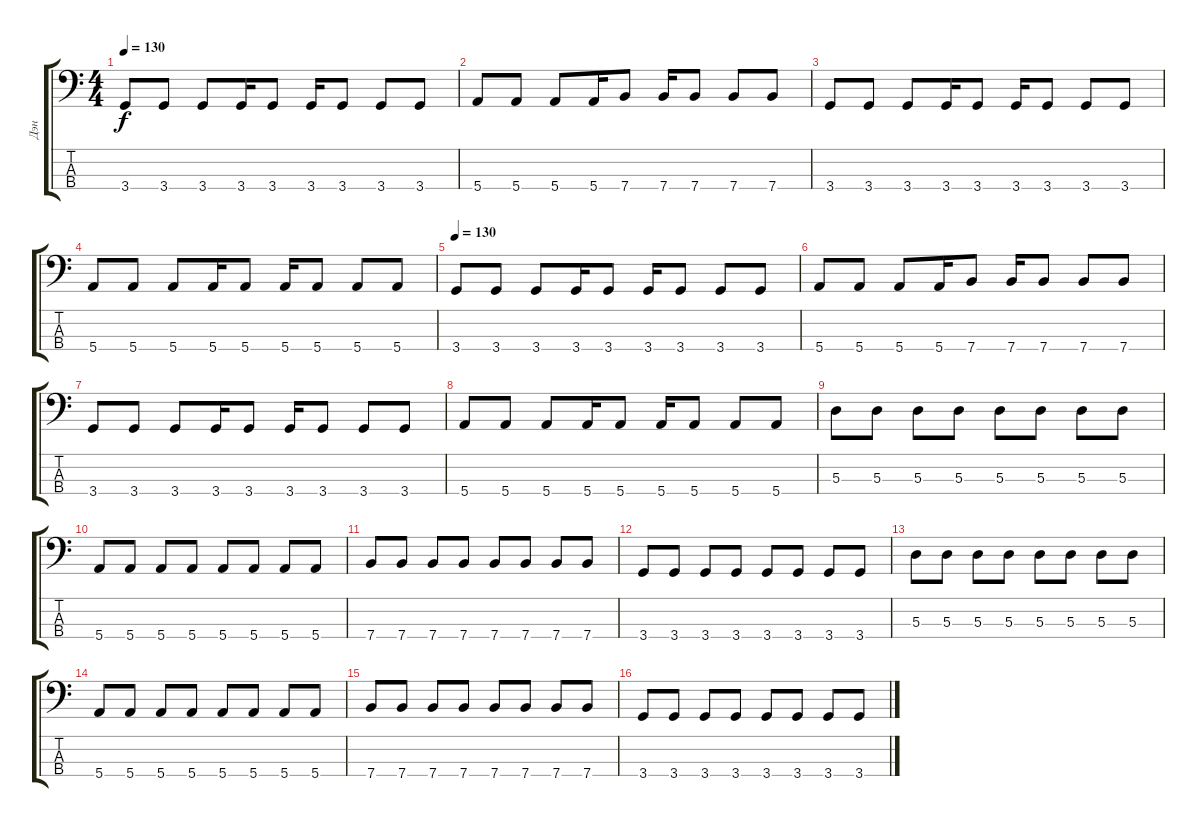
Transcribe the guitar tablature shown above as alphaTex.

\track ("Дэн" "Дэн") {instrument electricbasspick}
\staff {score tabs}
\tuning (G2 D2 A1 E1) {hide}
\ts (4 4)
\tempo 130
\clef f4
\ks c
3.4.8{dy f} 3.4.8 3.4.8 3.4.16 3.4.8 3.4.16 3.4.8 3.4.8 3.4.8 |
5.4.8 5.4.8 5.4.8 5.4.16 7.4.8 7.4.16 7.4.8 7.4.8 7.4.8 |
3.4.8 3.4.8 3.4.8 3.4.16 3.4.8 3.4.16 3.4.8 3.4.8 3.4.8 |
5.4.8 5.4.8 5.4.8 5.4.16 5.4.8 5.4.16 5.4.8 5.4.8 5.4.8 |
\tempo 130
3.4.8 3.4.8 3.4.8 3.4.16 3.4.8 3.4.16 3.4.8 3.4.8 3.4.8 |
5.4.8 5.4.8 5.4.8 5.4.16 7.4.8 7.4.16 7.4.8 7.4.8 7.4.8 |
3.4.8 3.4.8 3.4.8 3.4.16 3.4.8 3.4.16 3.4.8 3.4.8 3.4.8 |
5.4.8 5.4.8 5.4.8 5.4.16 5.4.8 5.4.16 5.4.8 5.4.8 5.4.8 |
5.3.8 5.3.8 5.3.8 5.3.8 5.3.8 5.3.8 5.3.8 5.3.8 |
5.4.8 5.4.8 5.4.8 5.4.8 5.4.8 5.4.8 5.4.8 5.4.8 |
7.4.8 7.4.8 7.4.8 7.4.8 7.4.8 7.4.8 7.4.8 7.4.8 |
3.4.8 3.4.8 3.4.8 3.4.8 3.4.8 3.4.8 3.4.8 3.4.8 |
5.3.8 5.3.8 5.3.8 5.3.8 5.3.8 5.3.8 5.3.8 5.3.8 |
5.4.8 5.4.8 5.4.8 5.4.8 5.4.8 5.4.8 5.4.8 5.4.8 |
7.4.8 7.4.8 7.4.8 7.4.8 7.4.8 7.4.8 7.4.8 7.4.8 |
3.4.8 3.4.8 3.4.8 3.4.8 3.4.8 3.4.8 3.4.8 3.4.8
